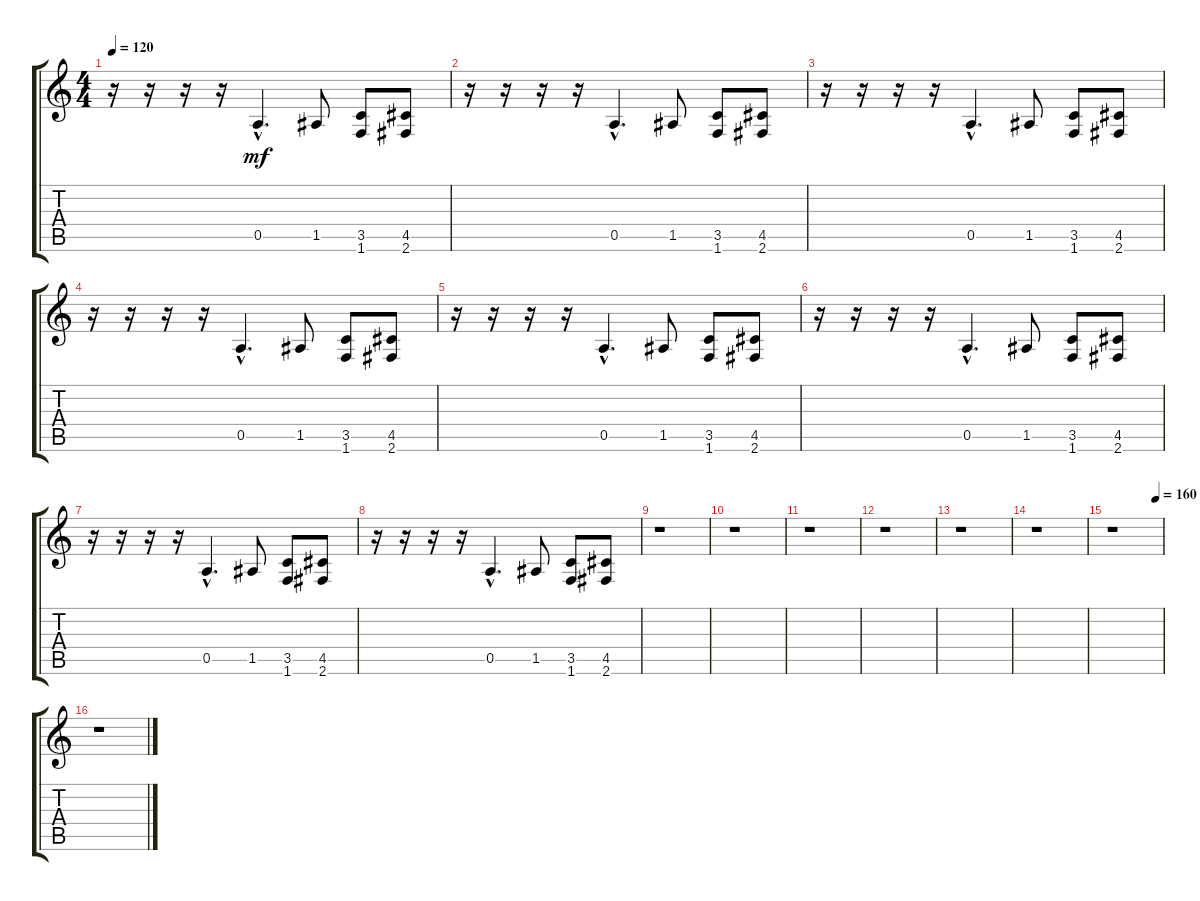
\track "" {instrument distortionguitar}
\staff {score tabs}
\tuning (E4 B3 G3 D3 A2 E2) {hide}
\ts (4 4)
\tempo 120
\clef g2
\ks c
r.16{dy mf} r.16 r.16 r.16 0.5{hac}.4{d} 1.5.8 (3.5 1.6).8 (4.5 2.6).8 |
r.16 r.16 r.16 r.16 0.5{hac}.4{d} 1.5.8 (3.5 1.6).8 (4.5 2.6).8 |
r.16 r.16 r.16 r.16 0.5{hac}.4{d} 1.5.8 (3.5 1.6).8 (4.5 2.6).8 |
r.16 r.16 r.16 r.16 0.5{hac}.4{d} 1.5.8 (3.5 1.6).8 (4.5 2.6).8 |
r.16 r.16 r.16 r.16 0.5{hac}.4{d} 1.5.8 (3.5 1.6).8 (4.5 2.6).8 |
r.16 r.16 r.16 r.16 0.5{hac}.4{d} 1.5.8 (3.5 1.6).8 (4.5 2.6).8 |
r.16 r.16 r.16 r.16 0.5{hac}.4{d} 1.5.8 (3.5 1.6).8 (4.5 2.6).8 |
r.16 r.16 r.16 r.16 0.5{hac}.4{d} 1.5.8 (3.5 1.6).8 (4.5 2.6).8 |
r.1 |
r.1 |
r.1 |
r.1 |
r.1 |
r.1 |
\tempo (160 0.875)
r.1 |
r.1
